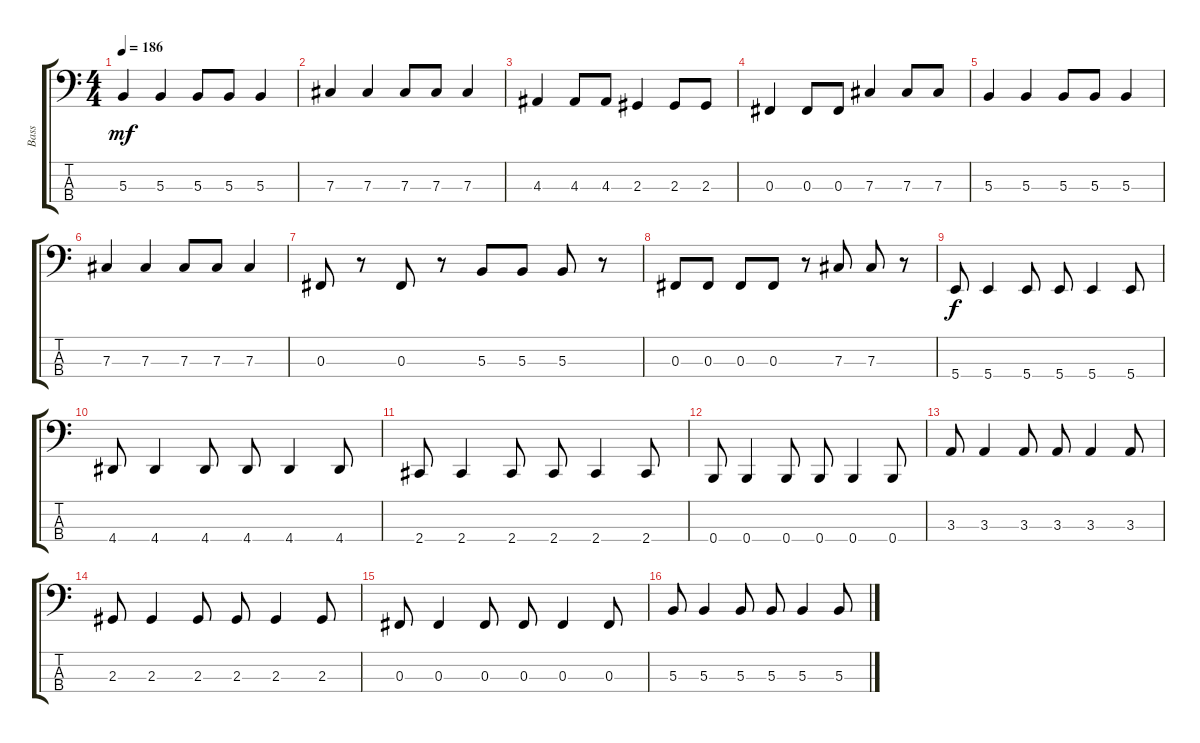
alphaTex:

\track ("Bass" "Bass") {instrument electricbasspick}
\staff {score tabs}
\tuning (E2 B1 Gb1 B0) {hide}
\ts (4 4)
\tempo 186
\clef f4
\ks c
5.3.4{dy mf} 5.3.4 5.3.8 5.3.8 5.3.4 |
7.3.4 7.3.4 7.3.8 7.3.8 7.3.4 |
4.3.4 4.3.8 4.3.8 2.3.4 2.3.8 2.3.8 |
0.3.4 0.3.8 0.3.8 7.3.4 7.3.8 7.3.8 |
5.3.4 5.3.4 5.3.8 5.3.8 5.3.4 |
7.3.4 7.3.4 7.3.8 7.3.8 7.3.4 |
0.3.8 r.8 0.3.8 r.8 5.3.8 5.3.8 5.3.8 r.8 |
0.3.8 0.3.8 0.3.8 0.3.8 r.8 7.3.8 7.3.8 r.8 |
5.4.8{dy f} 5.4.4 5.4.8 5.4.8 5.4.4 5.4.8 |
4.4.8 4.4.4 4.4.8 4.4.8 4.4.4 4.4.8 |
2.4.8 2.4.4 2.4.8 2.4.8 2.4.4 2.4.8 |
0.4.8 0.4.4 0.4.8 0.4.8 0.4.4 0.4.8 |
3.3.8 3.3.4 3.3.8 3.3.8 3.3.4 3.3.8 |
2.3.8 2.3.4 2.3.8 2.3.8 2.3.4 2.3.8 |
0.3.8 0.3.4 0.3.8 0.3.8 0.3.4 0.3.8 |
5.3.8 5.3.4 5.3.8 5.3.8 5.3.4 5.3.8
